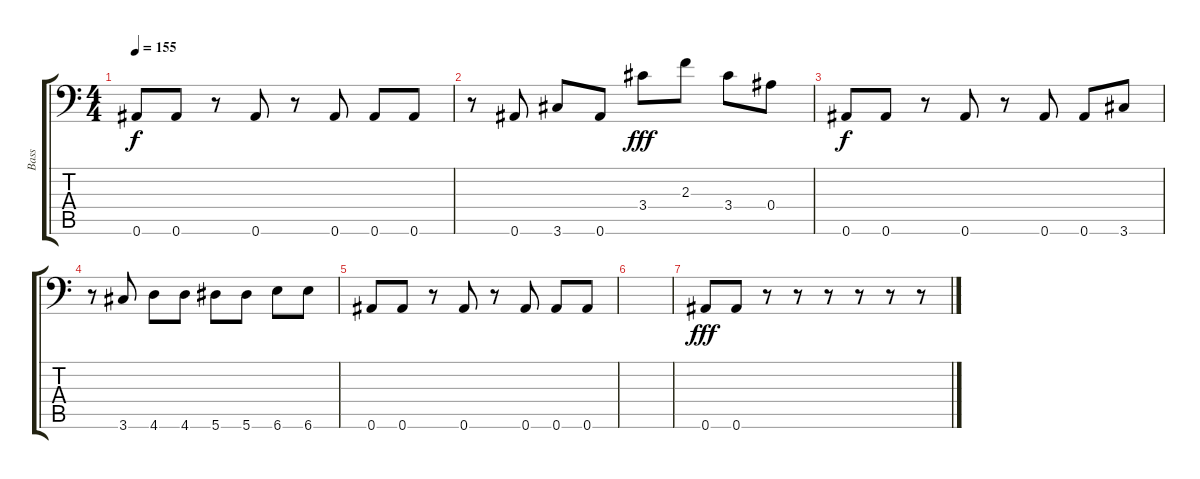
\track ("Bass" "Bass") {instrument electricbassfinger}
\staff {score tabs}
\tuning (C4 G3 Eb3 Bb2 F2 Bb1) {hide}
\ts (4 4)
\tempo 155
\clef f4
\ks c
0.6.8{dy f} 0.6.8 r.8 0.6.8 r.8 0.6.8 0.6.8 0.6.8 |
r.8 0.6.8 3.6.8 0.6.8 3.4.8{dy fff} 2.3.8 3.4.8 0.4.8 |
0.6.8{dy f} 0.6.8 r.8 0.6.8 r.8 0.6.8 0.6.8 3.6.8 |
r.8 3.6.8 4.6.8 4.6.8 5.6.8 5.6.8 6.6.8 6.6.8 |
0.6.8 0.6.8 r.8 0.6.8 r.8 0.6.8 0.6.8 0.6.8 |
|
0.6.8{dy fff} 0.6.8 r.8 r.8 r.8 r.8 r.8 r.8
